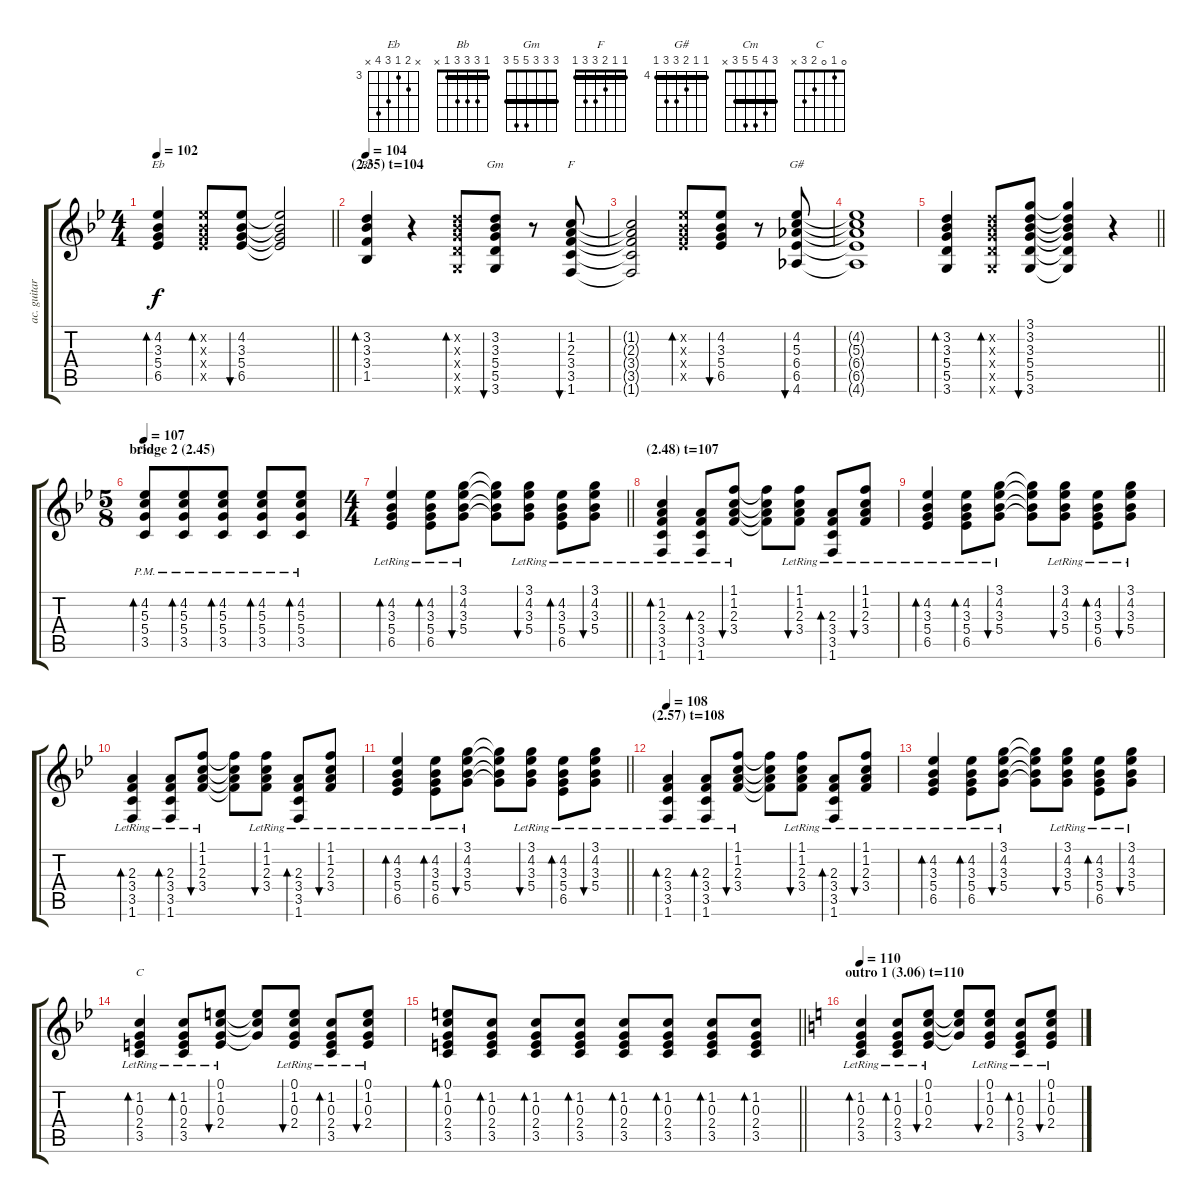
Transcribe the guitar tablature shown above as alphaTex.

\track ("ac. guitar" "ac. guitar") {instrument acousticguitarsteel}
\staff {score tabs}
\tuning (E4 B3 G3 D3 A2 E2) {hide}
\chord ("Eb" x 4 3 5 6 x) {firstfret 3}
\chord ("Bb" 1 3 3 3 1 x) {barre 1}
\chord ("Gm" 3 3 3 5 5 3) {barre 3}
\chord ("F" 1 1 2 3 3 1) {barre 1}
\chord ("G#" 4 4 5 6 6 4) {firstfret 4 barre 4}
\chord ("Cm" 3 4 5 5 3 x) {barre 3}
\chord ("C" 0 1 0 2 3 x)
\ts (4 4)
\tempo 102
\clef g2
\barLineRight lightlight
\ks bb
(4.2 3.3 5.4 6.5).4{bd 30 ch "Eb" dy f} (4.2{x} 3.3{x} 5.4{x} 6.5{x}).8{bd 30} (4.2 3.3 5.4 6.5).8{bu 30} (4.2{t} 3.3{t} 5.4{t} 6.5{t}).2 |
\section ("" "(2.35) t=104")
\tempo 104
(3.2 3.3 3.4 1.5).4{bd 30 ch "Bb"} r.4 (3.2{x} 3.3{x} 5.4{x} 5.5{x} 3.6{x}).8{bd 30} (3.2 3.3 5.4 5.5 3.6).8{bu 30 ch "Gm"} r.8 (1.2 2.3 3.4 3.5 1.6).8{bu 30 ch "F"} |
(1.2{t} 2.3{t} 3.4{t} 3.5{t} 1.6{t}).2 (4.2{x} 3.3{x} 5.4{x} 6.5{x}).8{bd 30} (4.2 3.3 5.4 6.5).8{bu 30} r.8 (4.2 5.3 6.4 6.5 4.6).8{bu 30 ch "G#"} |
(4.2{t} 5.3{t} 6.4{t} 6.5{t} 4.6{t}).1 |
\barLineRight lightlight
(3.2 3.3 5.4 5.5 3.6).4{bd 30} (3.2{x} 3.3{x} 5.4{x} 5.5{x} 3.6{x}).8{bd 30} (3.1 3.2 3.3 5.4 5.5 3.6).8{bu 30} (3.1{t} 3.2{t} 3.3{t} 5.4{t} 5.5{t} 3.6{t}).4 r.4 |
\ts (5 8)
\section ("" "bridge 2 (2.45)")
\tempo 107
(4.2 5.3{pm} 5.4{pm} 3.5{pm}).8{bd 30 ch "Cm"} (4.2 5.3{pm} 5.4{pm} 3.5{pm}).8{bd 30} (4.2 5.3{pm} 5.4{pm} 3.5{pm}).8{bd 30} (4.2 5.3{pm} 5.4{pm} 3.5{pm}).8{bd 30} (4.2 5.3{pm} 5.4{pm} 3.5{pm}).8{bd 30} |
\ts (4 4)
\barLineRight lightlight
(4.2{lr} 3.3{lr} 5.4{lr} 6.5{lr}).4{bd 30} (4.2{lr} 3.3{lr} 5.4{lr} 6.5{lr}).8{bd 30} (3.1{lr} 4.2{lr} 3.3{lr} 5.4{lr}).8{bu 30} (3.1{t} 4.2{t} 3.3{t} 5.4{t}).8 (3.1{lr} 4.2{lr} 3.3{lr} 5.4{lr}).8{bu 30} (4.2{lr} 3.3{lr} 5.4{lr} 6.5{lr}).8{bd 30} (3.1{lr} 4.2{lr} 3.3{lr} 5.4{lr}).8{bu 30} |
\section ("" "(2.48) t=107")
(1.2{lr} 2.3{lr} 3.4{lr} 3.5{lr} 1.6{lr}).4{bd 30} (2.3{lr} 3.4{lr} 3.5{lr} 1.6{lr}).8{bd 30} (1.1{lr} 1.2{lr} 2.3{lr} 3.4{lr}).8{bu 30} (1.1{t} 1.2{t} 2.3{t} 3.4{t}).8 (1.1{lr} 1.2{lr} 2.3{lr} 3.4{lr}).8{bu 30} (2.3{lr} 3.4{lr} 3.5{lr} 1.6{lr}).8{bd 30} (1.1{lr} 1.2{lr} 2.3{lr} 3.4{lr}).8{bu 30} |
(4.2{lr} 3.3{lr} 5.4{lr} 6.5{lr}).4{bd 30} (4.2{lr} 3.3{lr} 5.4{lr} 6.5{lr}).8{bd 30} (3.1{lr} 4.2{lr} 3.3{lr} 5.4{lr}).8{bu 30} (3.1{t} 4.2{t} 3.3{t} 5.4{t}).8 (3.1{lr} 4.2{lr} 3.3{lr} 5.4{lr}).8{bu 30} (4.2{lr} 3.3{lr} 5.4{lr} 6.5{lr}).8{bd 30} (3.1{lr} 4.2{lr} 3.3{lr} 5.4{lr}).8{bu 30} |
(2.3{lr} 3.4{lr} 3.5{lr} 1.6{lr}).4{bd 30} (2.3{lr} 3.4{lr} 3.5{lr} 1.6{lr}).8{bd 30} (1.1{lr} 1.2{lr} 2.3{lr} 3.4{lr}).8{bu 30} (1.1{t} 1.2{t} 2.3{t} 3.4{t}).8 (1.1{lr} 1.2{lr} 2.3{lr} 3.4{lr}).8{bu 30} (2.3{lr} 3.4{lr} 3.5{lr} 1.6{lr}).8{bd 30} (1.1{lr} 1.2{lr} 2.3{lr} 3.4{lr}).8{bu 30} |
\barLineRight lightlight
(4.2{lr} 3.3{lr} 5.4{lr} 6.5{lr}).4{bd 30} (4.2{lr} 3.3{lr} 5.4{lr} 6.5{lr}).8{bd 30} (3.1{lr} 4.2{lr} 3.3{lr} 5.4{lr}).8{bu 30} (3.1{t} 4.2{t} 3.3{t} 5.4{t}).8 (3.1{lr} 4.2{lr} 3.3{lr} 5.4{lr}).8{bu 30} (4.2{lr} 3.3{lr} 5.4{lr} 6.5{lr}).8{bd 30} (3.1{lr} 4.2{lr} 3.3{lr} 5.4{lr}).8{bu 30} |
\section ("" "(2.57) t=108")
\tempo 108
(2.3{lr} 3.4{lr} 3.5{lr} 1.6{lr}).4{bd 30} (2.3{lr} 3.4{lr} 3.5{lr} 1.6{lr}).8{bd 30} (1.1{lr} 1.2{lr} 2.3{lr} 3.4{lr}).8{bu 30} (1.1{t} 1.2{t} 2.3{t} 3.4{t}).8 (1.1{lr} 1.2{lr} 2.3{lr} 3.4{lr}).8{bu 30} (2.3{lr} 3.4{lr} 3.5{lr} 1.6{lr}).8{bd 30} (1.1{lr} 1.2{lr} 2.3{lr} 3.4{lr}).8{bu 30} |
(4.2{lr} 3.3{lr} 5.4{lr} 6.5{lr}).4{bd 30} (4.2{lr} 3.3{lr} 5.4{lr} 6.5{lr}).8{bd 30} (3.1{lr} 4.2{lr} 3.3{lr} 5.4{lr}).8{bu 30} (3.1{t} 4.2{t} 3.3{t} 5.4{t}).8 (3.1{lr} 4.2{lr} 3.3{lr} 5.4{lr}).8{bu 30} (4.2{lr} 3.3{lr} 5.4{lr} 6.5{lr}).8{bd 30} (3.1{lr} 4.2{lr} 3.3{lr} 5.4{lr}).8{bu 30} |
(1.2{lr} 0.3{lr} 2.4{lr} 3.5{lr}).4{bd 30 ch "C"} (1.2{lr} 0.3{lr} 2.4{lr} 3.5{lr}).8{bd 30} (0.1{lr} 1.2{lr} 0.3{lr} 2.4{lr}).8{bu 30} (0.1{t} 1.2{t} 0.3{t}).8 (0.1{lr} 1.2{lr} 0.3{lr} 2.4{lr}).8{bu 30} (1.2{lr} 0.3{lr} 2.4{lr} 3.5{lr}).8{bd 30} (0.1{lr} 1.2{lr} 0.3{lr} 2.4{lr}).8{bu 30} |
\barLineRight lightlight
(0.1 1.2 0.3 2.4 3.5).8{bd 30} (1.2 0.3 2.4 3.5).8{bd 30} (1.2 0.3 2.4 3.5).8{bd 30} (1.2 0.3 2.4 3.5).8{bd 30} (1.2 0.3 2.4 3.5).8{bd 30} (1.2 0.3 2.4 3.5).8{bd 30} (1.2 0.3 2.4 3.5).8{bd 30} (1.2 0.3 2.4 3.5).8{bd 30} |
\section ("" "outro 1 (3.06) t=110")
\tempo 110
\ks c
(1.2{lr} 0.3{lr} 2.4{lr} 3.5{lr}).4{bd 30} (1.2{lr} 0.3{lr} 2.4{lr} 3.5{lr}).8{bd 30} (0.1{lr} 1.2{lr} 0.3{lr} 2.4{lr}).8{bu 30} (0.1{t} 1.2{t} 0.3{t}).8 (0.1{lr} 1.2{lr} 0.3{lr} 2.4{lr}).8{bu 30} (1.2{lr} 0.3{lr} 2.4{lr} 3.5{lr}).8{bd 30} (0.1{lr} 1.2{lr} 0.3{lr} 2.4{lr}).8{bu 30}
